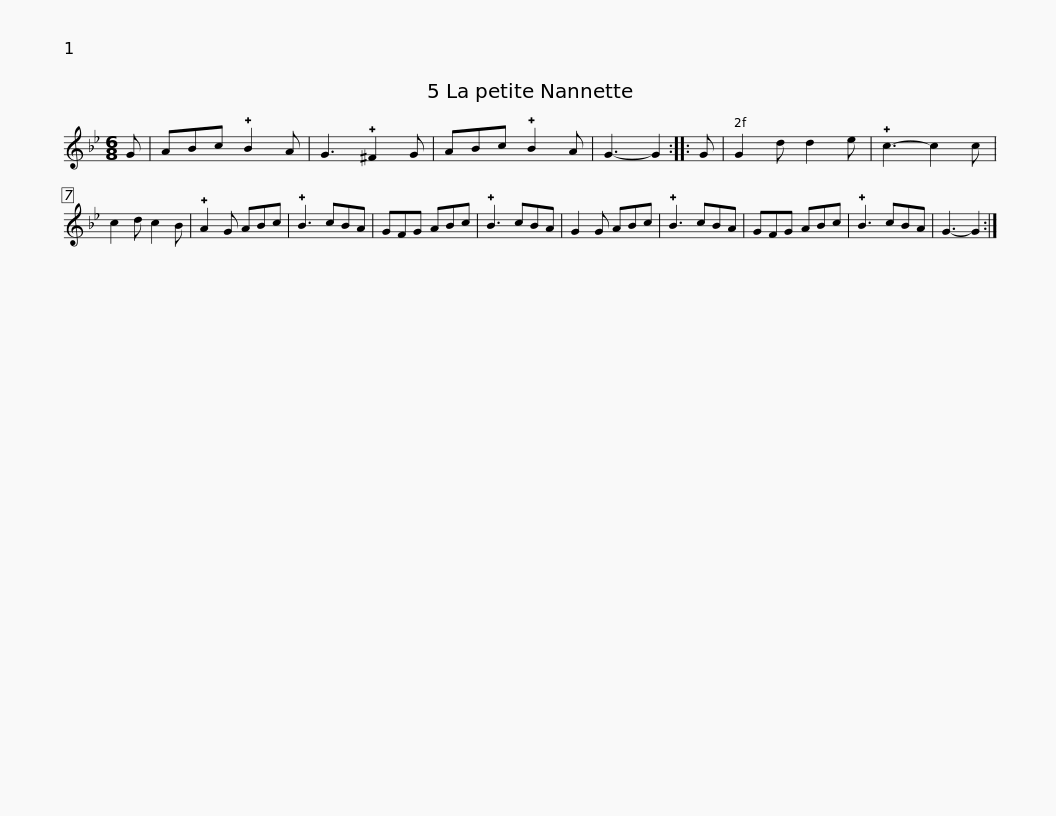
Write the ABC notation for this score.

X:1
L:1/8
M:6/8
I:linebreak $
K:Gmin
V:1 treble
V:1
 G | ABc !plus!B2 A | G3 !plus!^F2 G | ABc !plus!B2 A | G3- G2 :: %5
 G | G2 d d2 e | !plus!c3- c2 c | c2 d c2 B | !plus!A2 G ABc |$ %10
 !plus!B3 cBA | GFG ABc | !plus!B3 cBA | G2 G ABc | !plus!B3 cBA | %15
 GFG ABc | !plus!B3 cBA | G3- G2 :| %18
